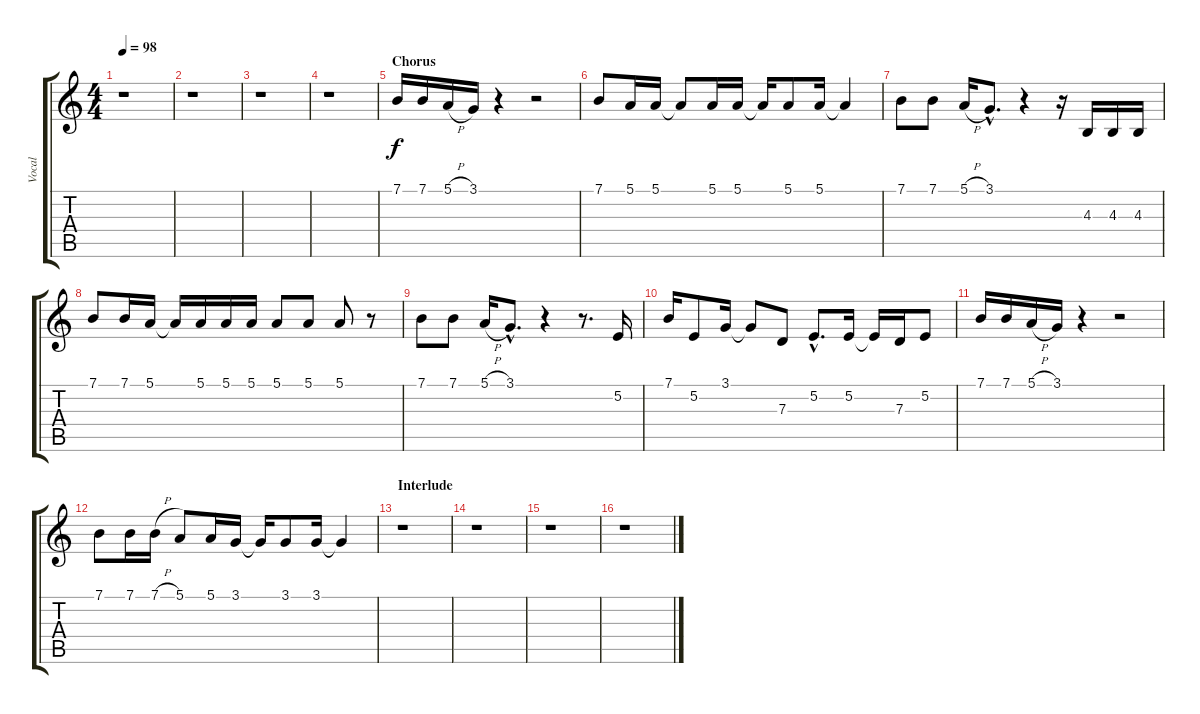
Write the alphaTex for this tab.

\track ("Vocal" "Vocal") {instrument flute}
\staff {score tabs}
\tuning (E4 B3 G3 D3 A2 E2) {hide}
\ts (4 4)
\tempo 98
\clef g2
\ks c
r.1{dy f} |
r.1 |
r.1 |
r.1 |
\section ("" "Chorus")
7.1.16 7.1.16 5.1{h}.16 3.1.16 r.4 r.2 |
7.1.8 5.1.16 5.1.16 5.1{t}.8 5.1.16 5.1.16 5.1{t}.16 5.1.8 5.1.16 5.1{t}.4 |
7.1.8 7.1.8 5.1{h}.16 3.1{hac}.8{d} r.4 r.16 4.3.16 4.3.16 4.3.16 |
7.1.8 7.1.16 5.1.16 5.1{t}.16 5.1.16 5.1.16 5.1.16 5.1.8 5.1.8 5.1.8 r.8 |
7.1.8 7.1.8 5.1{h}.16 3.1{hac}.8{d} r.4 r.8{d} 5.2.16 |
7.1.16 5.2.8 3.1.16 3.1{t}.8 7.3.8 5.2{hac}.8{d} 5.2.16 5.2{t}.16 7.3.16 5.2.8 |
7.1.16 7.1.16 5.1{h}.16 3.1.16 r.4 r.2 |
7.1.8 7.1.16 7.1{h}.16 5.1.8 5.1.16 3.1.16 3.1{t}.16 3.1.8 3.1.16 3.1{t}.4 |
\section ("" "Interlude")
r.1 |
r.1 |
r.1 |
r.1
